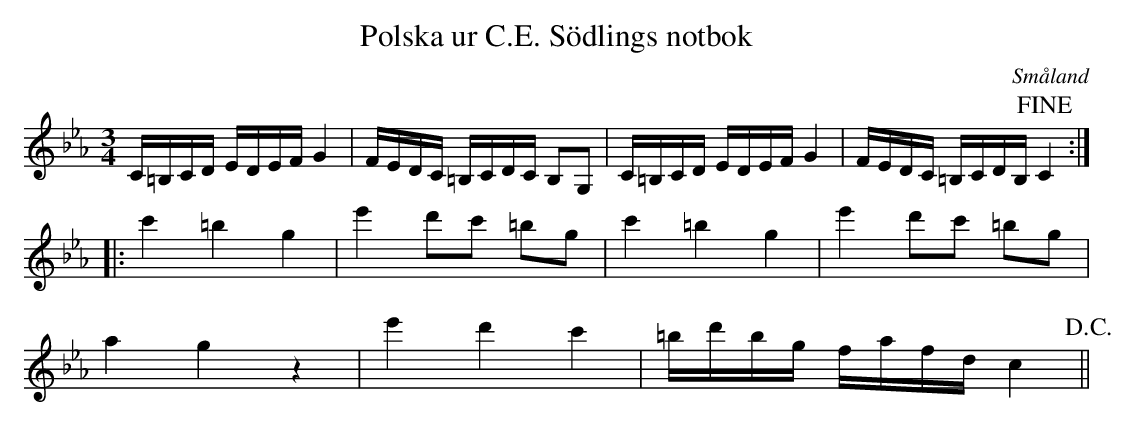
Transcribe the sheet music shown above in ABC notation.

X:1
T:Polska ur C.E. Södlings notbok
O:Småland
M:3/4
L:1/16
K:Cm
C=B,CD EDEF G4 | FEDC =B,CDC B,2G,2 | C=B,CD EDEF G4 | FEDC =B,CDB, !fine!C4 ::
c'4 =b4 g4 | e'4 d'2c'2 =b2g2 | c'4 =b4 g4 | e'4 d'2c'2 =b2g2 |
a4 g4 z4 | e'4 d'4 c'4 | =bd'bg fafd c4 !D.C.!||
